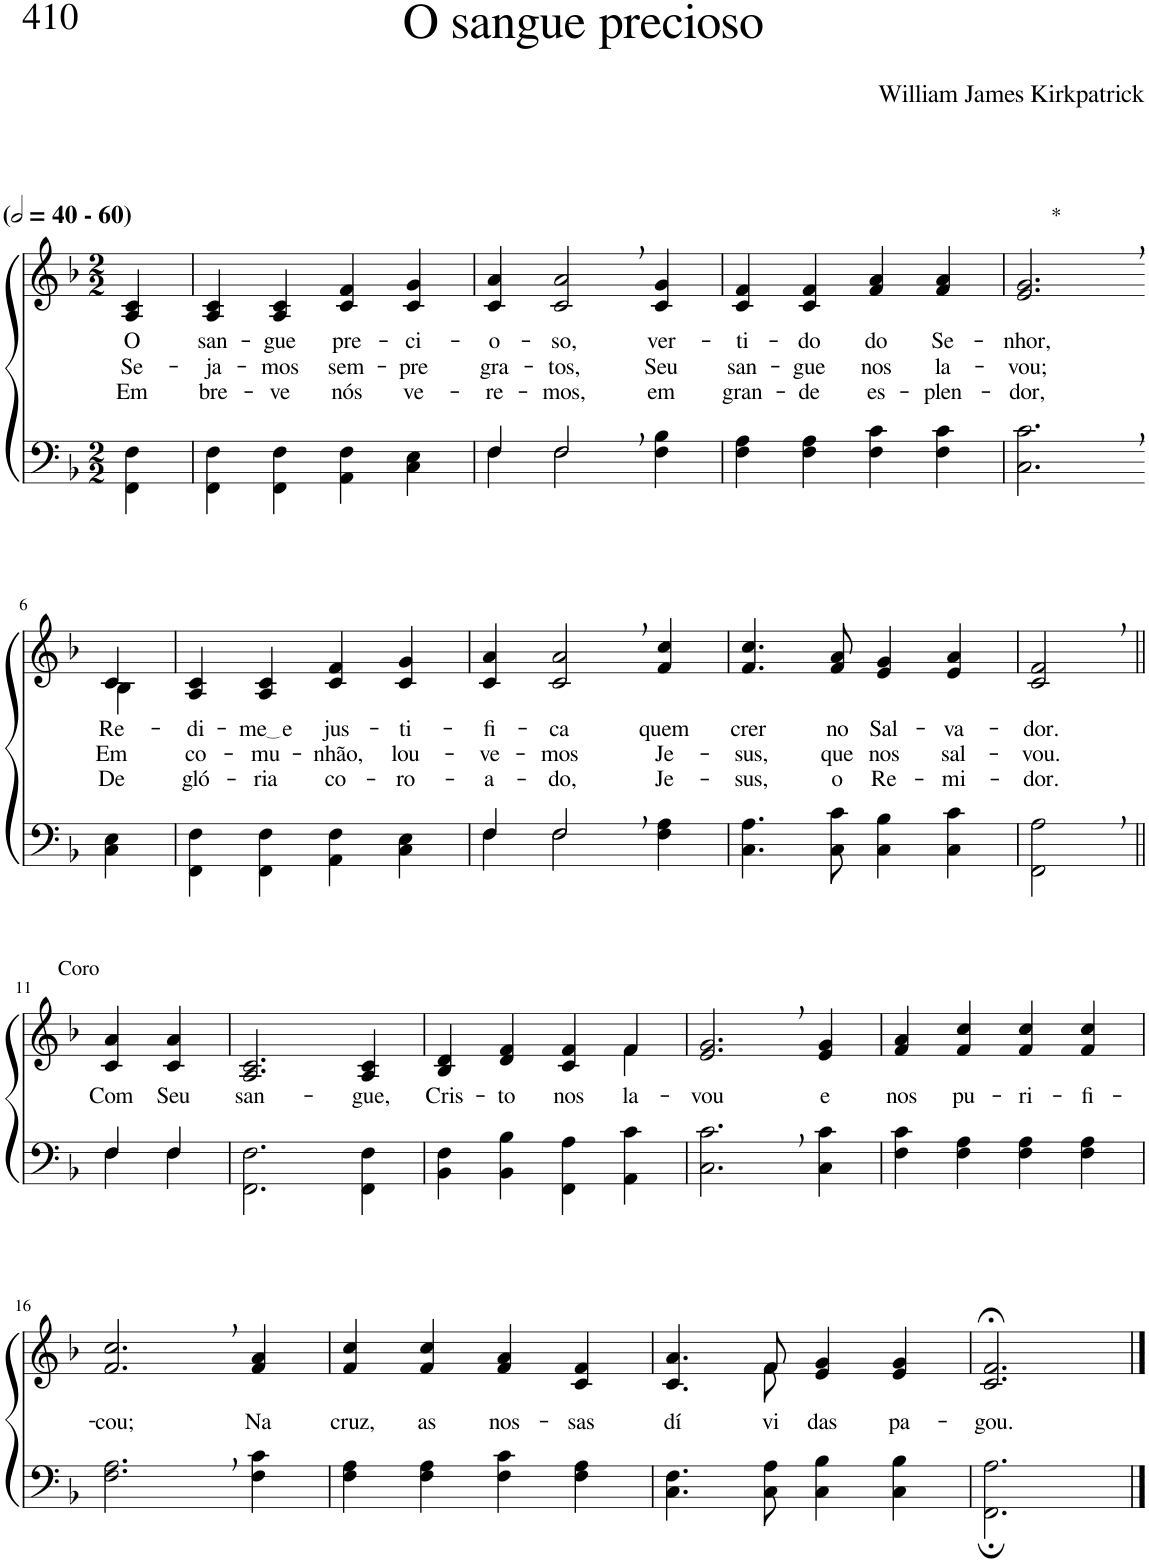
**kern	**kern	**text	**text	**text
*part2	*part1	*part1	*part1	*part1
*staff2	*staff1	*staff1	*staff1	*staff1
*I"Parte III e IV	*I"Parte I e II	*	*	*
*clefF4	*clefG2	*	*	*
*Trd-1c-2	*Trd-1c-2	*	*	*
*k[b-]	*k[b-]	*	*	*
*M2/2	*M2/2	*	*	*
*MM80	*MM80	*	*	*
=1	=1	=1	=1	=1
!	!LO:TX:a:B:t=(	!	!	!
!	!LO:TX:a:B:t=- 60)	!	!	!
!	!	!LO:LY:b	!LO:LY:b	!LO:LY:b
4FF\ 4F\	4A/ 4c/	O	Se-	Em
=2	=2	=2	=2	=2
!	!	!LO:LY:b	!LO:LY:b	!LO:LY:b
4FF\ 4F\	4A/ 4c/	san-	-ja-	bre-
!	!	!LO:LY:b	!LO:LY:b	!LO:LY:b
4FF\ 4F\	4A/ 4c/	-gue	-mos	-ve
!	!	!LO:LY:b	!LO:LY:b	!LO:LY:b
4AA\ 4F\	4c/ 4f/	pre-	sem-	nós
!	!	!LO:LY:b	!LO:LY:b	!LO:LY:b
4C\ 4E\	4c/ 4g/	-ci-	-pre	ve-
=3	=3	=3	=3	=3
*^	*	*	*	*
!	!	!	!LO:LY:b	!LO:LY:b	!LO:LY:b
4F\	4F/	4c/ 4a/	-o-	gra-	-re-
!	!	!	!LO:LY:b	!LO:LY:b	!LO:LY:b
2F,\	2F/	2c/, 2a/,	-so,	-tos,	-mos,
!	!	!	!LO:LY:b	!LO:LY:b	!LO:LY:b
4F\ 4B-\	4ryy	4c/ 4g/	ver-	Seu	em
=4	=4	=4	=4	=4	=4
!	!	!	!LO:LY:b	!LO:LY:b	!LO:LY:b
*v	*v	*	*	*	*
4F\ 4A\	4c/ 4f/	-ti-	san-	gran-
!	!	!LO:LY:b	!LO:LY:b	!LO:LY:b
4F\ 4A\	4c/ 4f/	-do	-gue	-de
!	!	!LO:LY:b	!LO:LY:b	!LO:LY:b
4F\ 4c\	4f/ 4a/	do	nos	es-
!	!	!LO:LY:b	!LO:LY:b	!LO:LY:b
4F\ 4c\	4f/ 4a/	Se-	la-	-plen-
=5	=5	=5	=5	=5
!	!LO:TX:a:t=*	!	!	!
!	!	!LO:LY:b	!LO:LY:b	!LO:LY:b
2.C\, 2.c\,	2.e/, 2.g/,	-nhor,	-vou;	-dor,
!!LO:LB:g=z
=6-	=6-	=6-	=6-	=6-
*	*^	*	*	*
!	!	!	!LO:LY:b	!LO:LY:b	!LO:LY:b
4C\ 4E\	4c/	4B-\	Re-	Em	De
=7	=7	=7	=7	=7	=7
!	!	!	!LO:LY:b	!LO:LY:b	!LO:LY:b
*	*v	*v	*	*	*
4FF\ 4F\	4A/ 4c/	-di-	co-	gló-
!	!	!LO:LY:b	!LO:LY:b	!LO:LY:b
4FF\ 4F\	4A/ 4c/	me e	-mu-	-ria
!	!	!LO:LY:b	!LO:LY:b	!LO:LY:b
4AA\ 4F\	4c/ 4f/	jus-	-nhão,	co-
!	!	!LO:LY:b	!LO:LY:b	!LO:LY:b
4C\ 4E\	4c/ 4g/	-ti-	lou-	-ro-
=8	=8	=8	=8	=8
*^	*	*	*	*
!	!	!	!LO:LY:b	!LO:LY:b	!LO:LY:b
4F\	4F/	4c/ 4a/	-fi-	-ve-	-a-
!	!	!	!LO:LY:b	!LO:LY:b	!LO:LY:b
2F,\	2F/	2c/, 2a/,	-ca	-mos	-do,
!	!	!	!LO:LY:b	!LO:LY:b	!LO:LY:b
4F\ 4A\	4ryy	4f/ 4cc/	quem	Je-	Je-
=9	=9	=9	=9	=9	=9
!	!	!	!LO:LY:b	!LO:LY:b	!LO:LY:b
*v	*v	*	*	*	*
4.C\ 4.A\	4.f/ 4.cc/	crer	-sus,	-sus,
!	!	!LO:LY:b	!LO:LY:b	!LO:LY:b
8C\ 8c\	8f/ 8a/	no	que	o
!	!	!LO:LY:b	!LO:LY:b	!LO:LY:b
4C\ 4B-\	4e/ 4g/	Sal-	nos	Re-
!	!	!LO:LY:b	!LO:LY:b	!LO:LY:b
4C\ 4c\	4e/ 4a/	-va-	sal-	-mi-
=10	=10	=10	=10	=10
!	!	!LO:LY:b	!LO:LY:b	!LO:LY:b
2FF\, 2A\,	2c/, 2f/,	-dor.	-vou.	-dor.
!!LO:LB:g=z
=11||	=11||	=11||	=11||	=11||
*^	*	*	*	*
!	!	!LO:TX:a:t=Coro	!	!	!
!	!	!	!LO:LY:b	!	!
4F/	4F\	4c/ 4a/	Com	.	.
!	!	!	!LO:LY:b	!	!
4F/	4F\	4c/ 4a/	Seu	.	.
=12	=12	=12	=12	=12	=12
!	!	!	!LO:LY:b	!	!
*v	*v	*	*	*	*
2.FF\ 2.F\	2.A/ 2.c/	san-	.	.
!	!	!LO:LY:b	!	!
4FF\ 4F\	4A/ 4c/	-gue,	.	.
=13	=13	=13	=13	=13
*	*^	*	*	*
!	!	!	!LO:LY:b	!	!
4BB-\ 4F\	2.ryy	4B-/ 4d/	Cris-	.	.
!	!	!	!LO:LY:b	!	!
4BB-\ 4B-\	.	4d/ 4f/	-to	.	.
!	!	!	!LO:LY:b	!	!
4FF\ 4A\	.	4c/ 4f/	nos	.	.
!	!	!	!LO:LY:b	!	!
4AA\ 4c\	4f\	4f/	la-	.	.
=14	=14	=14	=14	=14	=14
!	!	!	!LO:LY:b	!	!
*	*v	*v	*	*	*
2.C\, 2.c\,	2.e/, 2.g/,	-vou	.	.
!	!	!LO:LY:b	!	!
4C\ 4c\	4e/ 4g/	e	.	.
=15	=15	=15	=15	=15
!	!	!LO:LY:b	!	!
4F\ 4c\	4f/ 4a/	nos	.	.
!	!	!LO:LY:b	!	!
4F\ 4A\	4f/ 4cc/	pu-	.	.
!	!	!LO:LY:b	!	!
4F\ 4A\	4f/ 4cc/	-ri-	.	.
!	!	!LO:LY:b	!	!
4F\ 4A\	4f/ 4cc/	-fi-	.	.
!!LO:LB:g=z
=16	=16	=16	=16	=16
!	!	!LO:LY:b	!	!
2.F\, 2.A\,	2.f/, 2.cc/,	-cou;	.	.
!	!	!LO:LY:b	!	!
4F\ 4c\	4f/ 4a/	Na	.	.
=17	=17	=17	=17	=17
!	!	!LO:LY:b	!	!
4F\ 4A\	4f/ 4cc/	cruz,	.	.
!	!	!LO:LY:b	!	!
4F\ 4A\	4f/ 4cc/	as	.	.
!	!	!LO:LY:b	!	!
4F\ 4c\	4f/ 4a/	nos-	.	.
!	!	!LO:LY:b	!	!
4F\ 4A\	4c/ 4f/	-sas	.	.
=18	=18	=18	=18	=18
*	*^	*	*	*
!	!	!	!LO:LY:b	!	!
4.C\ 4.F\	4.ryy	4.c/ 4.a/	dí-	.	.
!	!	!	!LO:LY:b	!	!
8C\ 8A\	8f\	8f/	-vi-	.	.
!	!	!	!LO:LY:b	!	!
4C\ 4B-\	2ryy	4e/ 4g/	-das	.	.
!	!	!	!LO:LY:b	!	!
4C\ 4B-\	.	4e/ 4g/	pa-	.	.
=19	=19	=19	=19	=19	=19
!	!	!	!LO:LY:b	!	!
*	*v	*v	*	*	*
2.FF\; 2.A\;	2.c/;< 2.f/;<	-gou.	.	.
==	==	==	==	==
*-	*-	*-	*-	*-
